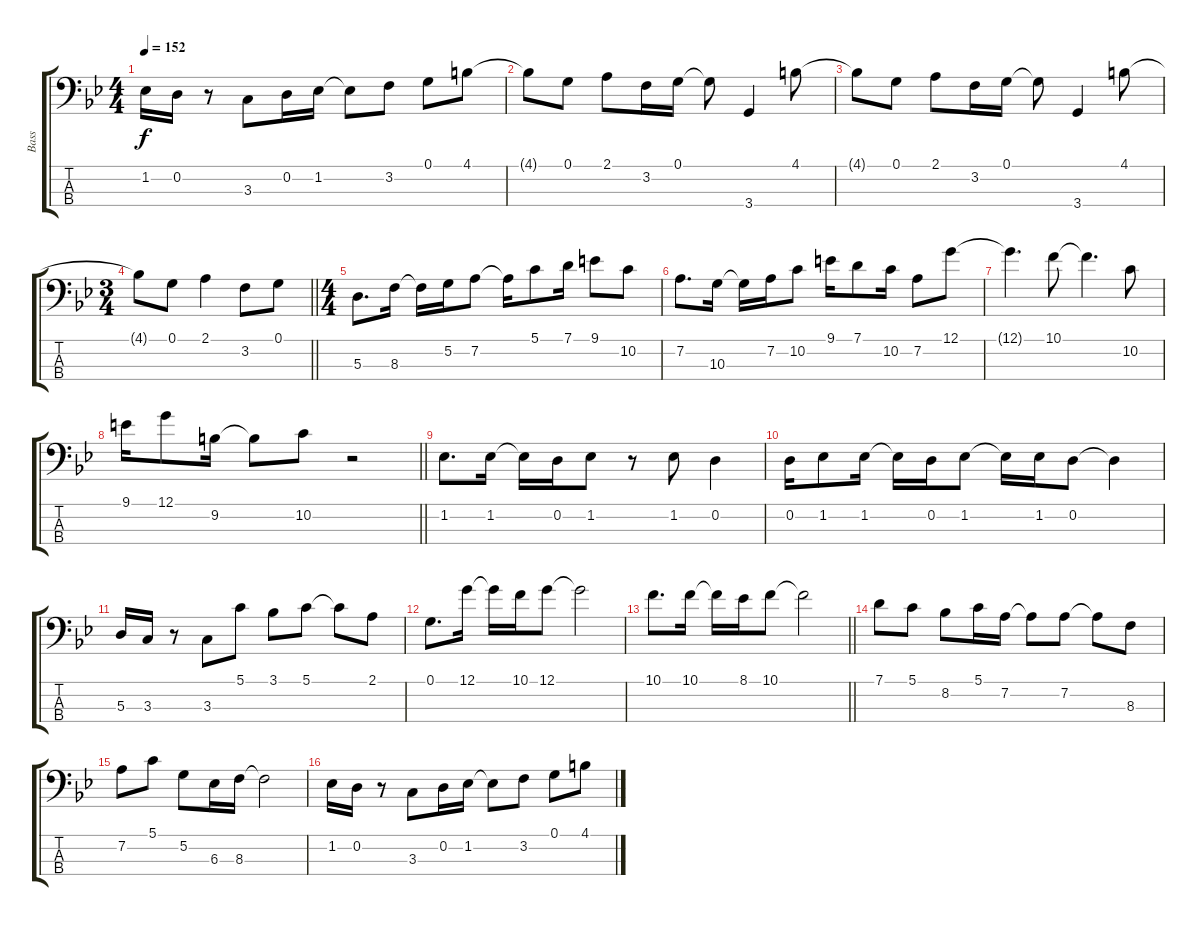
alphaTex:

\track ("Bass" "Bass") {instrument electricbasspick}
\staff {score tabs}
\tuning (G2 D2 A1 E1) {hide}
\ts (4 4)
\tempo 152
\clef f4
\ks bb
1.2.16{dy f} 0.2.16 r.8 3.3.8 0.2.16 1.2.16 1.2{t}.8 3.2.8 0.1.8 4.1.8 |
4.1{t}.8 0.1.8 2.1.8 3.2.16 0.1.16 0.1{t}.8 3.4.4 4.1.8 |
4.1{t}.8 0.1.8 2.1.8 3.2.16 0.1.16 0.1{t}.8 3.4.4 4.1.8 |
\ts (3 4)
\barLineRight lightlight
4.1{t}.8 0.1.8 2.1.4 3.2.8 0.1.8 |
\ts (4 4)
5.3.8{d} 8.3.16 8.3{t}.16 5.2.16 7.2.8 7.2{t}.16 5.1.8 7.1.16 9.1.8 10.2.8 |
7.2.8{d} 10.3.16 10.3{t}.16 7.2.16 10.2.8 9.1.16 7.1.8 10.2.16 7.2.8 12.1.8 |
12.1{t}.4{d} 10.1.8 10.1{t}.4{d} 10.2.8 |
\barLineRight lightlight
9.1.16 12.1.8 9.2.16 9.2{t}.8 10.2.8 r.2 |
1.2.8{d} 1.2.16 1.2{t}.16 0.2.16 1.2.8 r.8 1.2.8 0.2.4 |
0.2.16 1.2.8 1.2.16 1.2{t}.16 0.2.16 1.2.8 1.2{t}.16 1.2.16 0.2.8 0.2{t}.4 |
5.3.16 3.3.16 r.8 3.3.8 5.1.8 3.1.8 5.1.8 5.1{t}.8 2.1.8 |
0.1.8{d} 12.1.16 12.1{t}.16 10.1.16 12.1.8 12.1{t}.2 |
\barLineRight lightlight
10.1.8{d} 10.1.16 10.1{t}.16 8.1.16 10.1.8 10.1{t}.2 |
7.1.8 5.1.8 8.2.8 5.1.16 7.2.16 7.2{t}.8 7.2.8 7.2{t}.8 8.3.8 |
7.2.8 5.1.8 5.2.8 6.3.16 8.3.16 8.3{t}.2 |
1.2.16 0.2.16 r.8 3.3.8 0.2.16 1.2.16 1.2{t}.8 3.2.8 0.1.8 4.1.8
